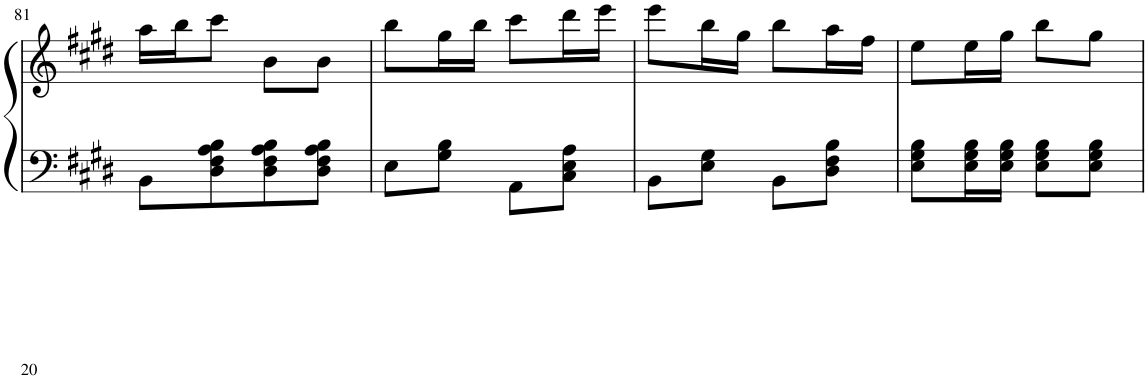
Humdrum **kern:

**kern	**kern
*part2	*part1
*staff2	*staff1
*I"Piano	*I"Piano
!!LO:PB:g=z
*clefF4	*clefG2
*k[f#c#g#d#]	*k[f#c#g#d#]
*M2/4	*M2/4
=81	=81
8BB\L	16aa\LL
.	16bb\J
8D#\ 8F#\ 8A\ 8B\	8ccc#\J
8D#\ 8F#\ 8A\ 8B\	8b\L
8D#\ 8F#\ 8A\ 8B\J	8b\J
=82	=82
8E\L	8bb\L
8G#\ 8B\J	16gg#\L
.	16bb\JJ
8AA\L	8ccc#\L
8C#\ 8E\ 8A\J	16ddd#\L
.	16eee\JJ
=83	=83
8BB\L	8eee\L
8E\ 8G#\J	16bb\L
.	16gg#\JJ
8BB\L	8bb\L
8D#\ 8F#\ 8B\J	16aa\L
.	16ff#\JJ
=84	=84
8E\ 8G#\ 8B\L	8ee\L
16E\ 16G#\ 16B\L	16ee\L
16E\ 16G#\ 16B\JJ	16gg#\JJ
8E\ 8G#\ 8B\L	8bb\L
8E\ 8G#\ 8B\J	8gg#\J
=	=
*-	*-
